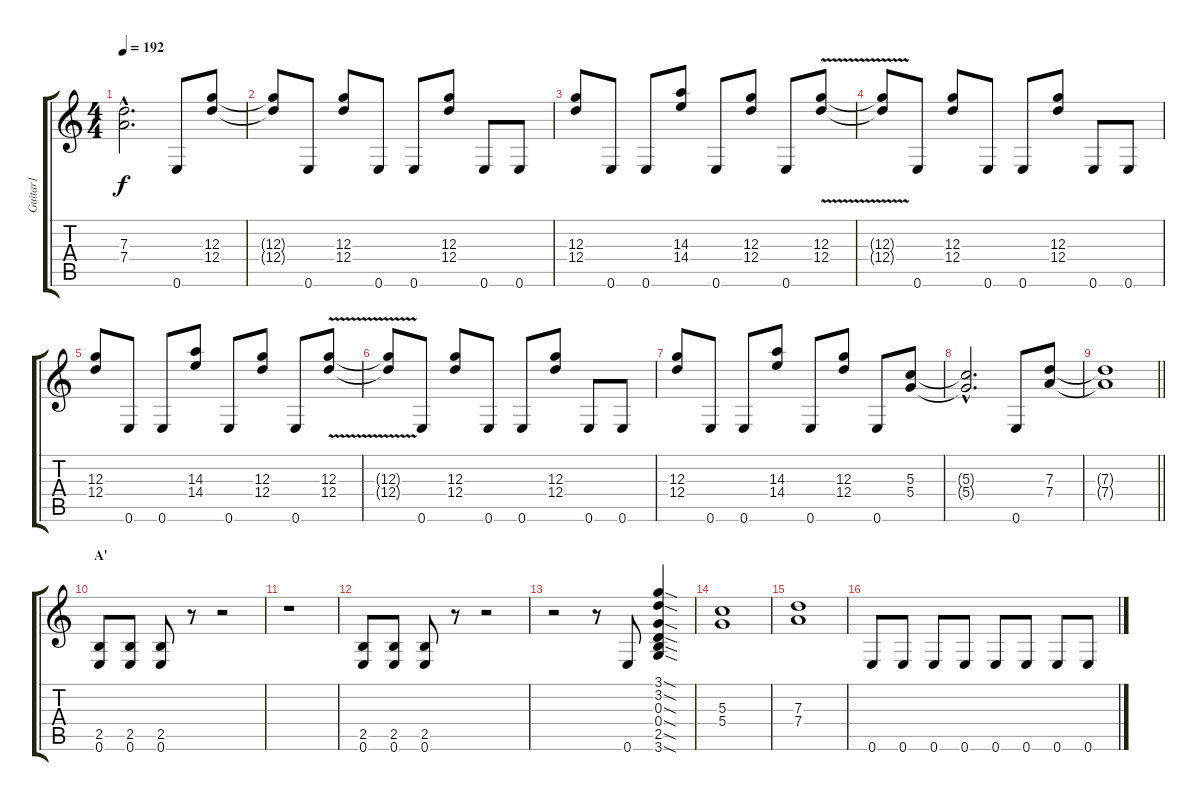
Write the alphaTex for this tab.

\track ("Guitar1" "Guitar1") {instrument distortionguitar}
\staff {score tabs}
\tuning (E4 B3 G3 D3 A2 E2) {hide}
\ts (4 4)
\tempo 192
\clef g2
\ks c
(7.3{hac t} 7.4{hac t}).2{d dy f} 0.6.8 (12.3 12.4).8 |
(12.3{t} 12.4{t}).8 0.6.8 (12.3 12.4).8 0.6.8 0.6.8 (12.3 12.4).8 0.6.8 0.6.8 |
(12.3 12.4).8 0.6.8 0.6.8 (14.3 14.4).8 0.6.8 (12.3 12.4).8 0.6.8 (12.3 12.4{v}).8 |
(12.3{t} 12.4{t}).8 0.6.8 (12.3 12.4).8 0.6.8 0.6.8 (12.3 12.4).8 0.6.8 0.6.8 |
(12.3 12.4).8 0.6.8 0.6.8 (14.3 14.4).8 0.6.8 (12.3 12.4).8 0.6.8 (12.3 12.4{v}).8 |
(12.3{t} 12.4{t}).8 0.6.8 (12.3 12.4).8 0.6.8 0.6.8 (12.3 12.4).8 0.6.8 0.6.8 |
(12.3 12.4).8 0.6.8 0.6.8 (14.3 14.4).8 0.6.8 (12.3 12.4).8 0.6.8 (5.3 5.4).8 |
(5.3{hac t} 5.4{hac t}).2{d} 0.6.8 (7.3 7.4).8 |
\barLineRight lightlight
(7.3{t} 7.4{t}).1 |
\section ("" "A'")
(2.5 0.6).8 (2.5 0.6).8 (2.5 0.6).8 r.8 r.2 |
r.1 |
(2.5 0.6).8 (2.5 0.6).8 (2.5 0.6).8 r.8 r.2 |
r.2 r.8 0.6.8 (3.1{sod} 3.2{sod} 0.3{sod} 0.4{sod} 2.5{sod} 3.6{sod}).4 |
(5.3 5.4).1 |
(7.3 7.4).1 |
0.6.8 0.6.8 0.6.8 0.6.8 0.6.8 0.6.8 0.6.8 0.6.8
